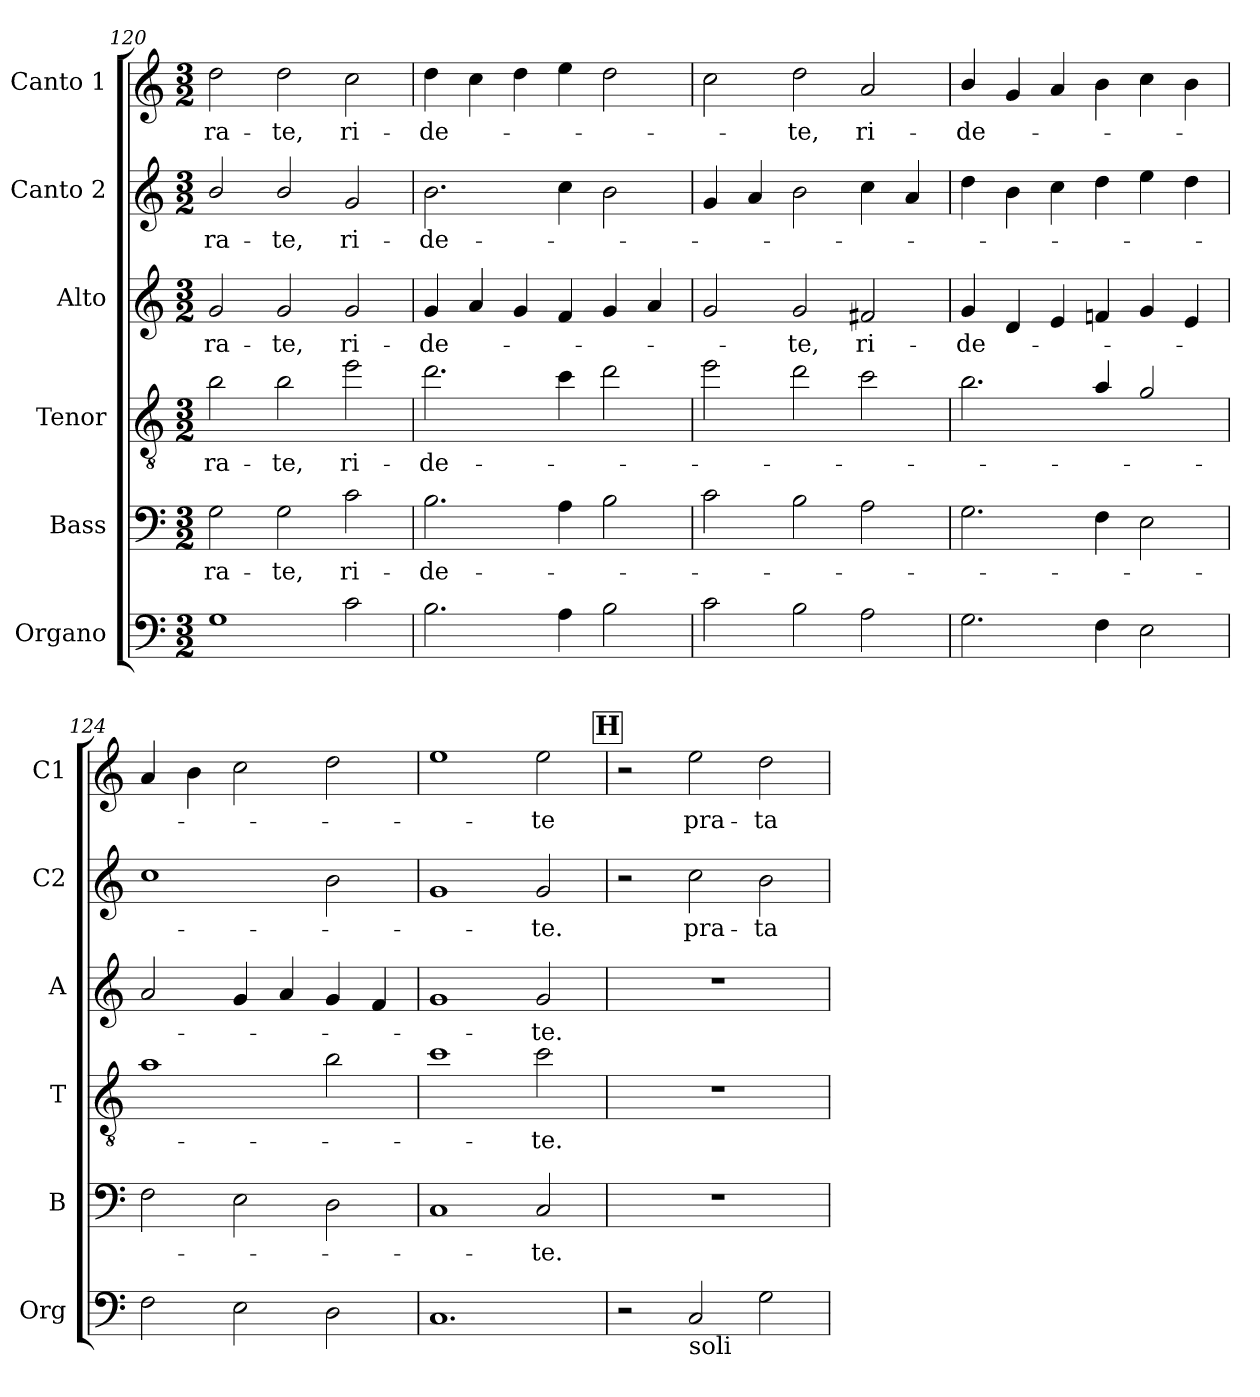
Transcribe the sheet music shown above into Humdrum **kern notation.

**kern	**kern	**text	**kern	**text	**kern	**text	**kern	**text	**kern	**text
*part6	*part5	*part5	*part4	*part4	*part3	*part3	*part2	*part2	*part1	*part1
*staff6	*staff5	*staff5	*staff4	*staff4	*staff3	*staff3	*staff2	*staff2	*staff1	*staff1
*I"Organo	*I"Bass	*	*I"Tenor	*	*I"Alto	*	*I"Canto 2	*	*I"Canto 1	*
*I'Org	*I'B	*	*I'T	*	*I'A	*	*I'C2	*	*I'C1	*
*clefF4	*clefF4	*	*clefGv2	*	*clefG2	*	*clefG2	*	*clefG2	*
*	*	*	*ITrd7c12	*	*	*	*	*	*	*
*k[]	*k[]	*	*k[]	*	*k[]	*	*k[]	*	*k[]	*
*C:	*C:	*	*C:	*	*C:	*	*C:	*	*C:	*
*M3/2	*M3/2	*	*M3/2	*	*M3/2	*	*M3/2	*	*M3/2	*
=120	=120	=120	=120	=120	=120	=120	=120	=120	=120	=120
!	!	!LO:LY:b	!	!	!	!	!	!	!	!
!	!	!	!	!LO:LY:b	!	!	!	!	!	!
!	!	!	!	!	!	!LO:LY:b	!	!	!	!
!	!	!	!	!	!	!	!	!LO:LY:b	!	!
!	!	!	!	!	!	!	!	!	!	!LO:LY:b
1G	2G\	-ra-	2B\	-ra-	2g/	-ra-	2b/	-ra-	2dd\	-ra-
!	!	!LO:LY:b	!	!	!	!	!	!	!	!
!	!	!	!	!LO:LY:b	!	!	!	!	!	!
!	!	!	!	!	!	!LO:LY:b	!	!	!	!
!	!	!	!	!	!	!	!	!LO:LY:b	!	!
!	!	!	!	!	!	!	!	!	!	!LO:LY:b
.	2G\	-te,	2B\	-te,	2g/	-te,	2b/	-te,	2dd\	-te,
!	!	!LO:LY:b	!	!	!	!	!	!	!	!
!	!	!	!	!LO:LY:b	!	!	!	!	!	!
!	!	!	!	!	!	!LO:LY:b	!	!	!	!
!	!	!	!	!	!	!	!	!LO:LY:b	!	!
!	!	!	!	!	!	!	!	!	!	!LO:LY:b
2c\	2c\	ri-	2e\	ri-	2g/	ri-	2g/	ri-	2cc\	ri-
!!LO:LB:g=z
=121	=121	=121	=121	=121	=121	=121	=121	=121	=121	=121
!	!	!LO:LY:b	!	!	!	!	!	!	!	!
!	!	!	!	!LO:LY:b	!	!	!	!	!	!
!	!	!	!	!	!	!LO:LY:b	!	!	!	!
!	!	!	!	!	!	!	!	!LO:LY:b	!	!
!	!	!	!	!	!	!	!	!	!	!LO:LY:b
2.B\	2.B\	-de-	2.d\	-de-	4g/	-de-	2.b\	-de-	4dd\	-de-
.	.	.	.	.	4a/	.	.	.	4cc\	.
.	.	.	.	.	4g/	.	.	.	4dd\	.
4A\	4A\	.	4c\	.	4f/	.	4cc\	.	4ee\	.
2B\	2B\	.	2d\	.	4g/	.	2b\	.	2dd\	.
.	.	.	.	.	4a/	.	.	.	.	.
=122	=122	=122	=122	=122	=122	=122	=122	=122	=122	=122
2c\	2c\	.	2e\	.	2g/	.	4g/	.	2cc\	.
.	.	.	.	.	.	.	4a/	.	.	.
!	!	!	!	!	!	!LO:LY:b	!	!	!	!
!	!	!	!	!	!	!	!	!	!	!LO:LY:b
2B\	2B\	.	2d\	.	2g/	-te,	2b\	.	2dd\	-te,
!	!	!	!	!	!	!LO:LY:b	!	!	!	!
!	!	!	!	!	!	!	!	!	!	!LO:LY:b
2A\	2A\	.	2c\	.	2f#X/	ri-	4cc\	.	2a/	-ri-
.	.	.	.	.	.	.	4a/	.	.	.
=123	=123	=123	=123	=123	=123	=123	=123	=123	=123	=123
!	!	!	!	!	!	!LO:LY:b	!	!	!	!
!	!	!	!	!	!	!	!	!	!	!LO:LY:b
2.G\	2.G\	.	2.B\	.	4g/	-de-	4dd\	.	4b/	-de-
.	.	.	.	.	4d/	.	4b\	.	4g/	.
.	.	.	.	.	4e/	.	4cc\	.	4a/	.
4F\	4F\	.	4A/	.	4fn/	.	4dd\	.	4b\	.
2E\	2E\	.	2G/	.	4g/	.	4ee\	.	4cc\	.
.	.	.	.	.	4e/	.	4dd\	.	4b\	.
=124	=124	=124	=124	=124	=124	=124	=124	=124	=124	=124
2F\	2F\	.	1A	.	2a/	.	1cc	.	4a/	.
.	.	.	.	.	.	.	.	.	4b\	.
2E\	2E\	.	.	.	4g/	.	.	.	2cc\	.
.	.	.	.	.	4a/	.	.	.	.	.
2D\	2D\	.	2B\	.	4g/	.	2b\	.	2dd\	.
.	.	.	.	.	4f/	.	.	.	.	.
!!LO:PB:g=z
=125	=125	=125	=125	=125	=125	=125	=125	=125	=125	=125
1.C	1C	.	1c	.	1g	.	1g	.	1ee	.
!	!	!LO:LY:b	!	!	!	!	!	!	!	!
!	!	!	!	!LO:LY:b	!	!	!	!	!	!
!	!	!	!	!	!	!LO:LY:b	!	!	!	!
!	!	!	!	!	!	!	!	!LO:LY:b	!	!
!	!	!	!	!	!	!	!	!	!	!LO:LY:b
.	2C/	-te.	2c\	-te.	2g/	-te.	2g/	-te.	2ee\	-te
!!LO:REH:place=s1:a:t=H
=126	=126	=126	=126	=126	=126	=126	=126	=126	=126	=126
2r	1.r	.	1.r	.	1.r	.	2r	.	2r	.
!	!	!	!	!	!	!	!	!LO:LY:b	!	!
!LO:TX:b:t=soli	!	!	!	!	!	!	!	!	!	!
!	!	!	!	!	!	!	!	!	!	!LO:LY:b
2C/	.	.	.	.	.	.	2cc\	pra-	2ee\	pra-
!	!	!	!	!	!	!	!	!LO:LY:b	!	!
!	!	!	!	!	!	!	!	!	!	!LO:LY:b
2G\	.	.	.	.	.	.	2b\	-ta	2dd\	-ta
=	=	=	=	=	=	=	=	=	=	=
*-	*-	*-	*-	*-	*-	*-	*-	*-	*-	*-
